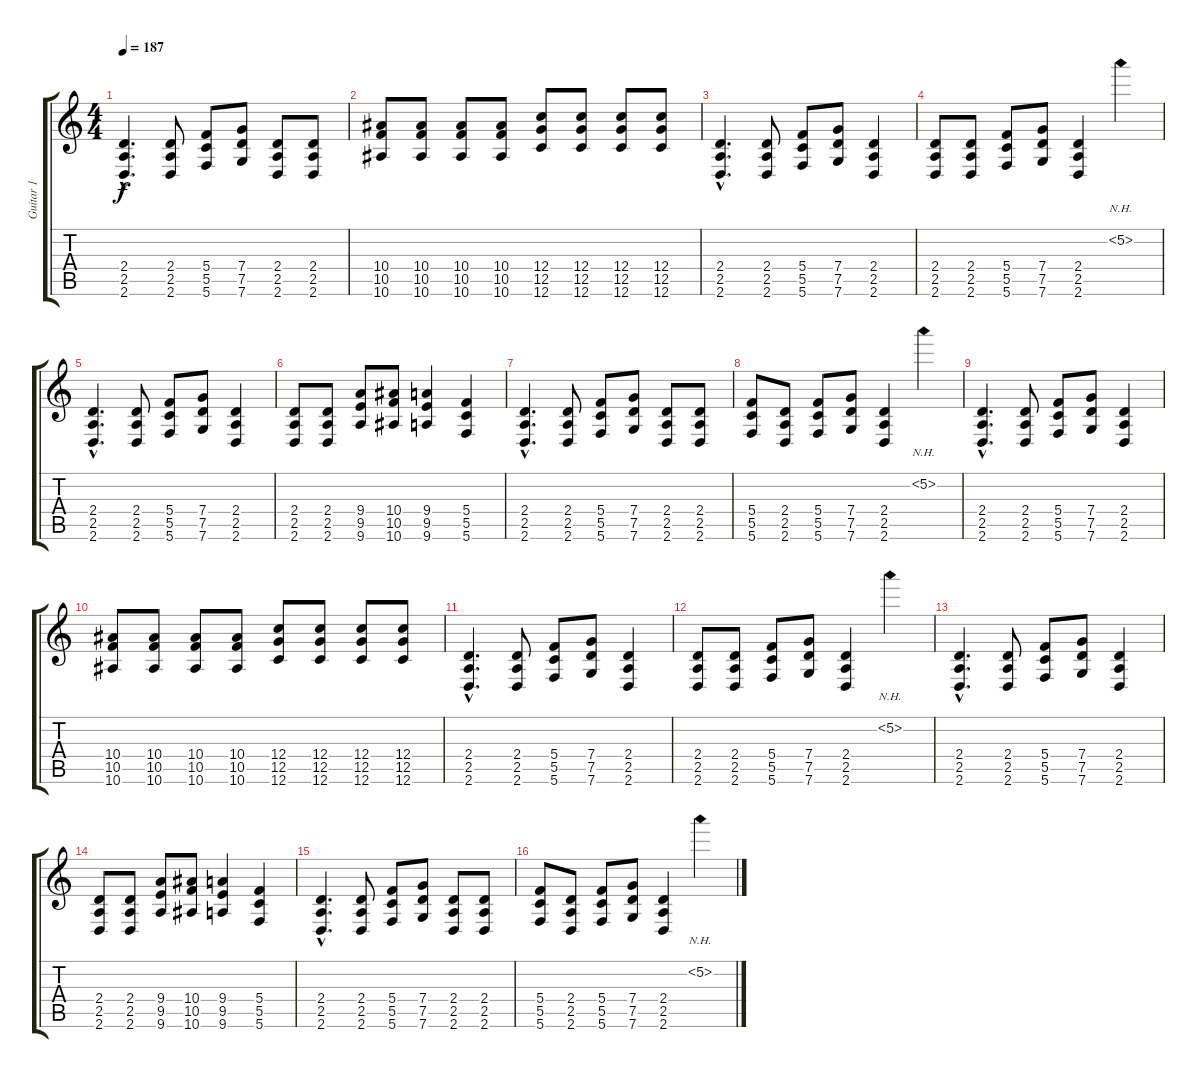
\track ("Guitar 1" "Guitar 1") {instrument acousticguitarsteel}
\staff {score tabs}
\tuning (D4 A3 F3 C3 G2 C2) {hide}
\ts (4 4)
\tempo 187
\clef g2
\ks c
(2.4{hac} 2.5{hac} 2.6{hac}).4{d dy f} (2.4 2.5 2.6).8 (5.4 5.5 5.6).8 (7.4 7.5 7.6).8 (2.4 2.5 2.6).8 (2.4 2.5 2.6).8 |
(10.4 10.5 10.6).8 (10.4 10.5 10.6).8 (10.4 10.5 10.6).8 (10.4 10.5 10.6).8 (12.4 12.5 12.6).8 (12.4 12.5 12.6).8 (12.4 12.5 12.6).8 (12.4 12.5 12.6).8 |
(2.4{hac} 2.5{hac} 2.6{hac}).4{d} (2.4 2.5 2.6).8 (5.4 5.5 5.6).8 (7.4 7.5 7.6).8 (2.4 2.5 2.6).4 |
(2.4 2.5 2.6).8 (2.4 2.5 2.6).8 (5.4 5.5 5.6).8 (7.4 7.5 7.6).8 (2.4 2.5 2.6).4 5.2{nh}.4 |
(2.4{hac} 2.5{hac} 2.6{hac}).4{d} (2.4 2.5 2.6).8 (5.4 5.5 5.6).8 (7.4 7.5 7.6).8 (2.4 2.5 2.6).4 |
(2.4 2.5 2.6).8 (2.4 2.5 2.6).8 (9.4 9.5 9.6).8 (10.4 10.5 10.6).8 (9.4 9.5 9.6).4 (5.4 5.5 5.6).4 |
(2.4{hac} 2.5{hac} 2.6{hac}).4{d} (2.4 2.5 2.6).8 (5.4 5.5 5.6).8 (7.4 7.5 7.6).8 (2.4 2.5 2.6).8 (2.4 2.5 2.6).8 |
(5.4 5.5 5.6).8 (2.4 2.5 2.6).8 (5.4 5.5 5.6).8 (7.4 7.5 7.6).8 (2.4 2.5 2.6).4 5.2{nh}.4 |
(2.4{hac} 2.5{hac} 2.6{hac}).4{d} (2.4 2.5 2.6).8 (5.4 5.5 5.6).8 (7.4 7.5 7.6).8 (2.4 2.5 2.6).4 |
(10.4 10.5 10.6).8 (10.4 10.5 10.6).8 (10.4 10.5 10.6).8 (10.4 10.5 10.6).8 (12.4 12.5 12.6).8 (12.4 12.5 12.6).8 (12.4 12.5 12.6).8 (12.4 12.5 12.6).8 |
(2.4{hac} 2.5{hac} 2.6{hac}).4{d} (2.4 2.5 2.6).8 (5.4 5.5 5.6).8 (7.4 7.5 7.6).8 (2.4 2.5 2.6).4 |
(2.4 2.5 2.6).8 (2.4 2.5 2.6).8 (5.4 5.5 5.6).8 (7.4 7.5 7.6).8 (2.4 2.5 2.6).4 5.2{nh}.4 |
(2.4{hac} 2.5{hac} 2.6{hac}).4{d} (2.4 2.5 2.6).8 (5.4 5.5 5.6).8 (7.4 7.5 7.6).8 (2.4 2.5 2.6).4 |
(2.4 2.5 2.6).8 (2.4 2.5 2.6).8 (9.4 9.5 9.6).8 (10.4 10.5 10.6).8 (9.4 9.5 9.6).4 (5.4 5.5 5.6).4 |
(2.4{hac} 2.5{hac} 2.6{hac}).4{d} (2.4 2.5 2.6).8 (5.4 5.5 5.6).8 (7.4 7.5 7.6).8 (2.4 2.5 2.6).8 (2.4 2.5 2.6).8 |
(5.4 5.5 5.6).8 (2.4 2.5 2.6).8 (5.4 5.5 5.6).8 (7.4 7.5 7.6).8 (2.4 2.5 2.6).4 5.2{nh}.4
